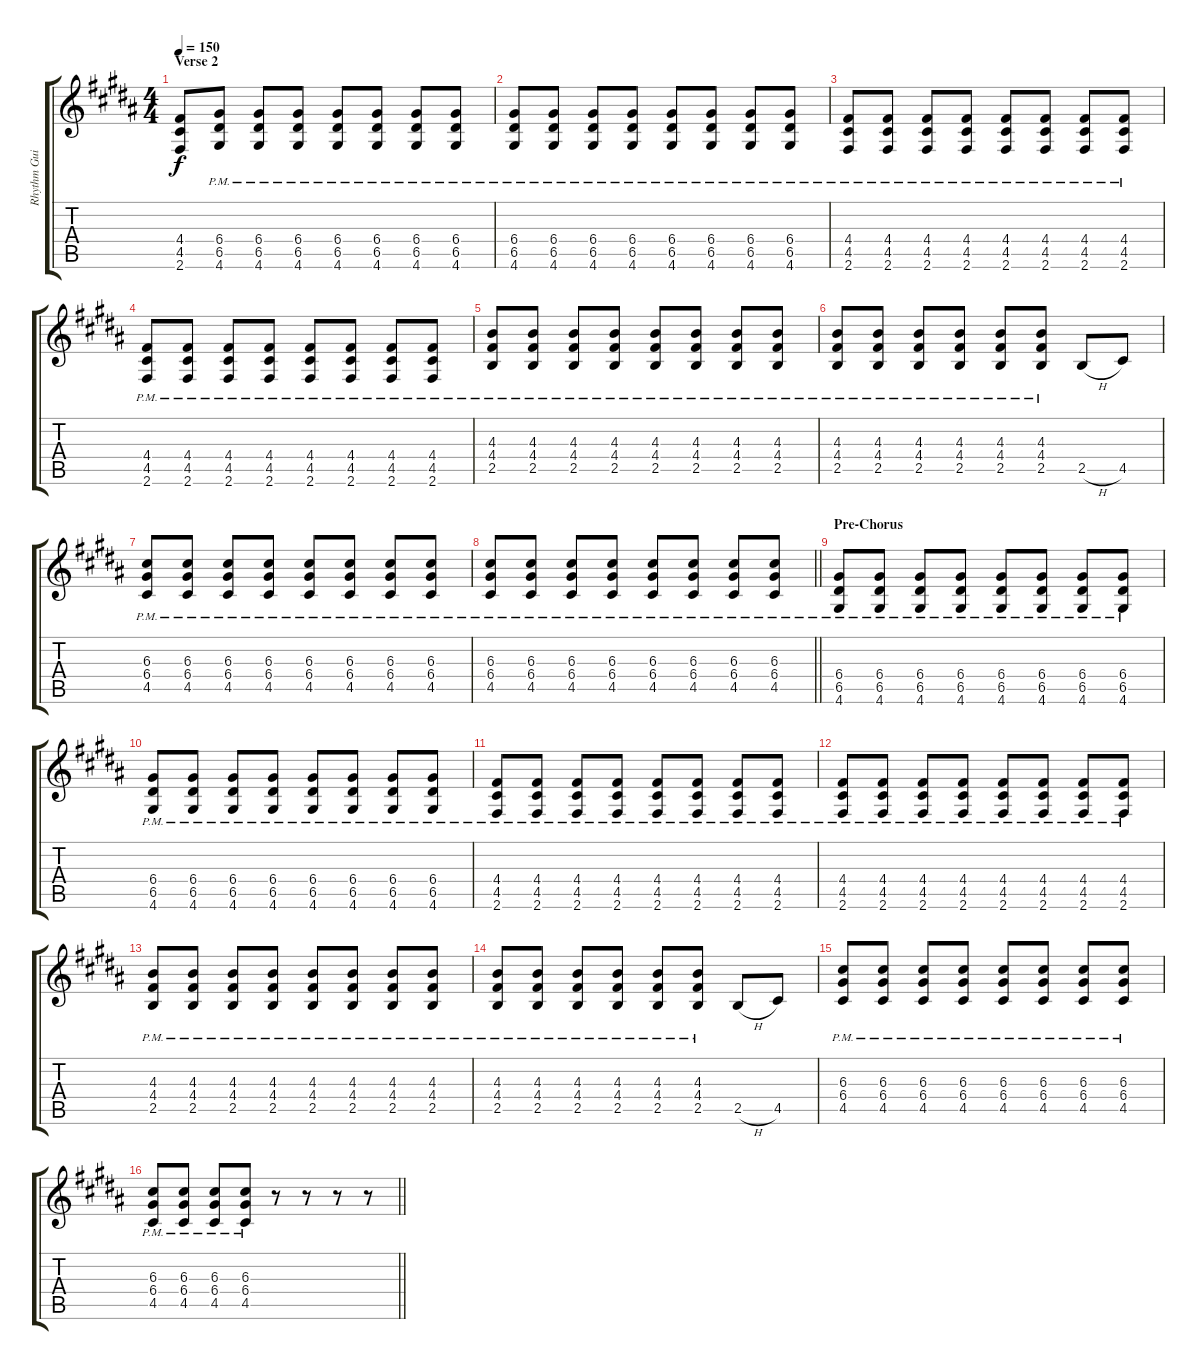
\track ("Rhythm Guitar" "Rhythm Gui") {instrument overdrivenguitar}
\staff {score tabs}
\tuning (E4 B3 G3 D3 A2 E2) {hide}
\ts (4 4)
\section ("" "Verse 2")
\tempo 150
\clef g2
\ks b
(4.4{t} 4.5{t} 2.6{t}).8{dy f} (6.4{pm} 6.5{pm} 4.6{pm}).8 (6.4{pm} 6.5{pm} 4.6{pm}).8 (6.4{pm} 6.5{pm} 4.6{pm}).8 (6.4{pm} 6.5{pm} 4.6{pm}).8 (6.4{pm} 6.5{pm} 4.6{pm}).8 (6.4{pm} 6.5{pm} 4.6{pm}).8 (6.4{pm} 6.5{pm} 4.6{pm}).8 |
(6.4{pm} 6.5{pm} 4.6{pm}).8 (6.4{pm} 6.5{pm} 4.6{pm}).8 (6.4{pm} 6.5{pm} 4.6{pm}).8 (6.4{pm} 6.5{pm} 4.6{pm}).8 (6.4{pm} 6.5{pm} 4.6{pm}).8 (6.4{pm} 6.5{pm} 4.6{pm}).8 (6.4{pm} 6.5{pm} 4.6{pm}).8 (6.4{pm} 6.5{pm} 4.6{pm}).8 |
(4.4{pm} 4.5{pm} 2.6{pm}).8 (4.4{pm} 4.5{pm} 2.6{pm}).8 (4.4{pm} 4.5{pm} 2.6{pm}).8 (4.4{pm} 4.5{pm} 2.6{pm}).8 (4.4{pm} 4.5{pm} 2.6{pm}).8 (4.4{pm} 4.5{pm} 2.6{pm}).8 (4.4{pm} 4.5{pm} 2.6{pm}).8 (4.4{pm} 4.5{pm} 2.6{pm}).8 |
(4.4{pm} 4.5{pm} 2.6{pm}).8 (4.4{pm} 4.5{pm} 2.6{pm}).8 (4.4{pm} 4.5{pm} 2.6{pm}).8 (4.4{pm} 4.5{pm} 2.6{pm}).8 (4.4{pm} 4.5{pm} 2.6{pm}).8 (4.4{pm} 4.5{pm} 2.6{pm}).8 (4.4{pm} 4.5{pm} 2.6{pm}).8 (4.4{pm} 4.5{pm} 2.6{pm}).8 |
(4.3{pm} 4.4{pm} 2.5{pm}).8 (4.3{pm} 4.4{pm} 2.5{pm}).8 (4.3{pm} 4.4{pm} 2.5{pm}).8 (4.3{pm} 4.4{pm} 2.5{pm}).8 (4.3{pm} 4.4{pm} 2.5{pm}).8 (4.3{pm} 4.4{pm} 2.5{pm}).8 (4.3{pm} 4.4{pm} 2.5{pm}).8 (4.3{pm} 4.4{pm} 2.5{pm}).8 |
(4.3{pm} 4.4{pm} 2.5{pm}).8 (4.3{pm} 4.4{pm} 2.5{pm}).8 (4.3{pm} 4.4{pm} 2.5{pm}).8 (4.3{pm} 4.4{pm} 2.5{pm}).8 (4.3{pm} 4.4{pm} 2.5{pm}).8 (4.3{pm} 4.4{pm} 2.5{pm}).8 2.5{h}.8 4.5.8 |
(6.3{pm} 6.4{pm} 4.5{pm}).8 (6.3{pm} 6.4{pm} 4.5{pm}).8 (6.3{pm} 6.4{pm} 4.5{pm}).8 (6.3{pm} 6.4{pm} 4.5{pm}).8 (6.3{pm} 6.4{pm} 4.5{pm}).8 (6.3{pm} 6.4{pm} 4.5{pm}).8 (6.3{pm} 6.4{pm} 4.5{pm}).8 (6.3{pm} 6.4{pm} 4.5{pm}).8 |
\barLineRight lightlight
(6.3{pm} 6.4{pm} 4.5{pm}).8 (6.3{pm} 6.4{pm} 4.5{pm}).8 (6.3{pm} 6.4{pm} 4.5{pm}).8 (6.3{pm} 6.4{pm} 4.5{pm}).8 (6.3{pm} 6.4{pm} 4.5{pm}).8 (6.3{pm} 6.4{pm} 4.5{pm}).8 (6.3{pm} 6.4{pm} 4.5{pm}).8 (6.3{pm} 6.4{pm} 4.5{pm}).8 |
\section ("" "Pre-Chorus")
(6.4{pm} 6.5{pm} 4.6{pm}).8 (6.4{pm} 6.5{pm} 4.6{pm}).8 (6.4{pm} 6.5{pm} 4.6{pm}).8 (6.4{pm} 6.5{pm} 4.6{pm}).8 (6.4{pm} 6.5{pm} 4.6{pm}).8 (6.4{pm} 6.5{pm} 4.6{pm}).8 (6.4{pm} 6.5{pm} 4.6{pm}).8 (6.4{pm} 6.5{pm} 4.6{pm}).8 |
(6.4{pm} 6.5{pm} 4.6{pm}).8 (6.4{pm} 6.5{pm} 4.6{pm}).8 (6.4{pm} 6.5{pm} 4.6{pm}).8 (6.4{pm} 6.5{pm} 4.6{pm}).8 (6.4{pm} 6.5{pm} 4.6{pm}).8 (6.4{pm} 6.5{pm} 4.6{pm}).8 (6.4{pm} 6.5{pm} 4.6{pm}).8 (6.4{pm} 6.5{pm} 4.6{pm}).8 |
(4.4{pm} 4.5{pm} 2.6{pm}).8 (4.4{pm} 4.5{pm} 2.6{pm}).8 (4.4{pm} 4.5{pm} 2.6{pm}).8 (4.4{pm} 4.5{pm} 2.6{pm}).8 (4.4{pm} 4.5{pm} 2.6{pm}).8 (4.4{pm} 4.5{pm} 2.6{pm}).8 (4.4{pm} 4.5{pm} 2.6{pm}).8 (4.4{pm} 4.5{pm} 2.6{pm}).8 |
(4.4{pm} 4.5{pm} 2.6{pm}).8 (4.4{pm} 4.5{pm} 2.6{pm}).8 (4.4{pm} 4.5{pm} 2.6{pm}).8 (4.4{pm} 4.5{pm} 2.6{pm}).8 (4.4{pm} 4.5{pm} 2.6{pm}).8 (4.4{pm} 4.5{pm} 2.6{pm}).8 (4.4{pm} 4.5{pm} 2.6{pm}).8 (4.4{pm} 4.5{pm} 2.6{pm}).8 |
(4.3{pm} 4.4{pm} 2.5{pm}).8 (4.3{pm} 4.4{pm} 2.5{pm}).8 (4.3{pm} 4.4{pm} 2.5{pm}).8 (4.3{pm} 4.4{pm} 2.5{pm}).8 (4.3{pm} 4.4{pm} 2.5{pm}).8 (4.3{pm} 4.4{pm} 2.5{pm}).8 (4.3{pm} 4.4{pm} 2.5{pm}).8 (4.3{pm} 4.4{pm} 2.5{pm}).8 |
(4.3{pm} 4.4{pm} 2.5{pm}).8 (4.3{pm} 4.4{pm} 2.5{pm}).8 (4.3{pm} 4.4{pm} 2.5{pm}).8 (4.3{pm} 4.4{pm} 2.5{pm}).8 (4.3{pm} 4.4{pm} 2.5{pm}).8 (4.3{pm} 4.4{pm} 2.5{pm}).8 2.5{h}.8 4.5.8 |
(6.3{pm} 6.4{pm} 4.5{pm}).8 (6.3{pm} 6.4{pm} 4.5{pm}).8 (6.3{pm} 6.4{pm} 4.5{pm}).8 (6.3{pm} 6.4{pm} 4.5{pm}).8 (6.3{pm} 6.4{pm} 4.5{pm}).8 (6.3{pm} 6.4{pm} 4.5{pm}).8 (6.3{pm} 6.4{pm} 4.5{pm}).8 (6.3{pm} 6.4{pm} 4.5{pm}).8 |
\barLineRight lightlight
(6.3{pm} 6.4{pm} 4.5{pm}).8 (6.3{pm} 6.4{pm} 4.5{pm}).8 (6.3{pm} 6.4{pm} 4.5{pm}).8 (6.3{pm} 6.4{pm} 4.5{pm}).8 r.8 r.8 r.8 r.8
